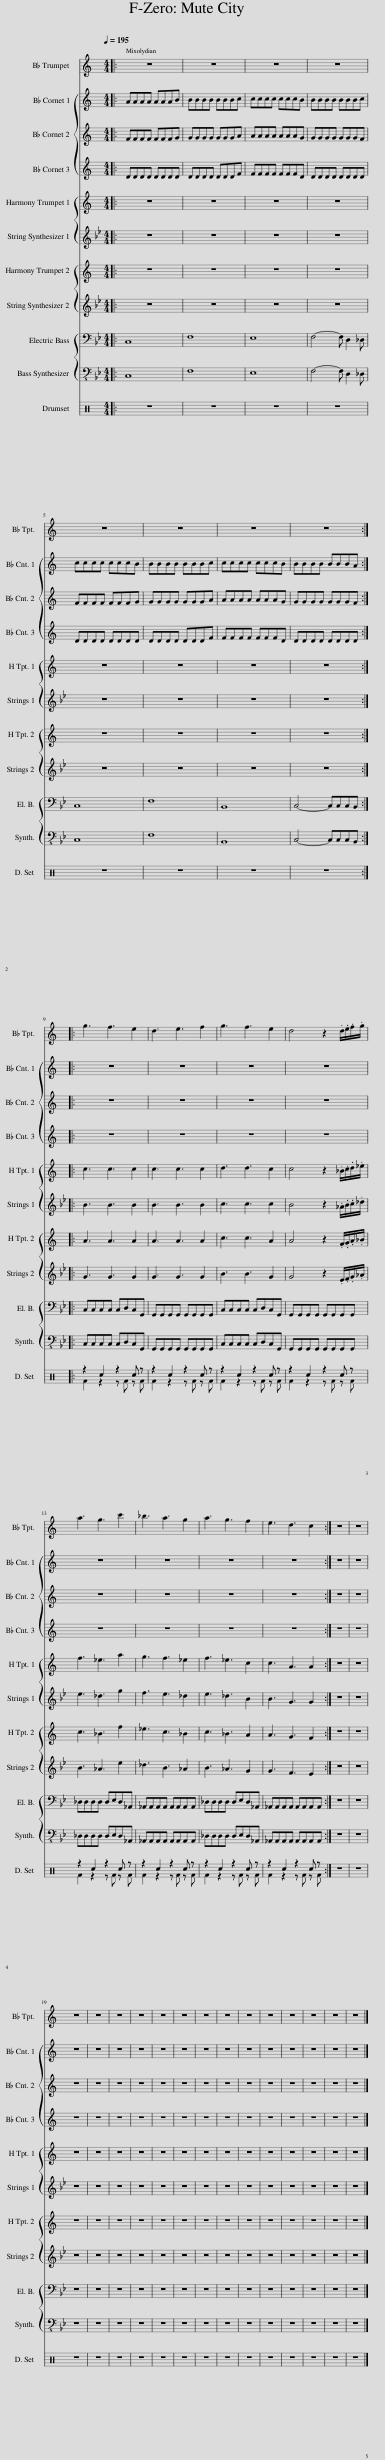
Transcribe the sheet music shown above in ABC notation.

X:1
%%score 1 { 2 3 4 } { 5 6 } { 7 8 } { 9 10 } ( 11 12 )
L:1/8
Q:1/4=195
M:4/4
I:linebreak $
K:Bb
V:1 treble transpose=-2
V:2 treble transpose=-2
V:3 treble transpose=-2
V:4 treble transpose=-2
V:5 treble transpose=-2
V:6 treble
V:7 treble transpose=-2
V:8 treble
V:9 bass transpose=-12
V:10 bass-8
V:11 perc
K:none
V:12 perc
K:none
V:1
[K:C]|: z8 | z8 | z8 | z8 |$ z8 | %5
 z8 | z8 | z8 ::$ g3 f3 e2 | d3 e3 f2 | %10
 g3 f3 e2 | d4 z2 .d/.e/.f/.g/ |$ a3 g3 c'2 | _b3 a3 g2 | a3 g3 f2 | %15
 e3 d3 c2 :| z8 | z8 |$ z8 | z8 | %20
 z8 | z8 | z8 | z8 | z8 | %25
 z8 | z8 | z8 | z8 | z8 | %30
 z8 | z8 |] %32
V:2
[K:C]|: AAAA AAAB | BBBB BBBc | cccc cccB | BBBB BBBc |$ cccc cccB | %5
 BBBB BBBc | cccc cccB | BBBB BBBA ::$ z8 | z8 | %10
 z8 | z8 |$ z8 | z8 | z8 | %15
 z8 :| z8 | z8 |$ z8 | z8 | %20
 z8 | z8 | z8 | z8 | z8 | %25
 z8 | z8 | z8 | z8 | z8 | %30
 z8 | z8 |] %32
V:3
[K:C]|: FFFF FFFG | GGGG GGGA | AAAA AAAG | GGGG GGGF |$ FFFF FFFG | %5
 GGGG GGGA | AAAA AAAG | GGGG GGGF ::$ z8 | z8 | %10
 z8 | z8 |$ z8 | z8 | z8 | %15
 z8 :| z8 | z8 |$ z8 | z8 | %20
 z8 | z8 | z8 | z8 | z8 | %25
 z8 | z8 | z8 | z8 | z8 | %30
 z8 | z8 |] %32
V:4
[K:C]|: DDDD DDDD | DDDD DDDF | FFFF FFFD | DDDD DDDD |$ DDDD DDDD | %5
 DDDD DDDF | FFFF FFFD | DDDD DDDD ::$ z8 | z8 | %10
 z8 | z8 |$ z8 | z8 | z8 | %15
 z8 :| z8 | z8 |$ z8 | z8 | %20
 z8 | z8 | z8 | z8 | z8 | %25
 z8 | z8 | z8 | z8 | z8 | %30
 z8 | z8 |] %32
V:5
[K:C]|: z8 | z8 | z8 | z8 |$ z8 | %5
 z8 | z8 | z8 ::$ c3 c3 c2 | c3 c3 c2 | %10
 d3 d3 c2 | c4 z2 ._B/.c/.d/._e/ |$ f3 _e3 a2 | g3 f3 _e2 | f3 _e3 c2 | %15
 c3 A3 A2 :| z8 | z8 |$ z8 | z8 | %20
 z8 | z8 | z8 | z8 | z8 | %25
 z8 | z8 | z8 | z8 | z8 | %30
 z8 | z8 |] %32
V:6
|: z8 | z8 | z8 | z8 |$ z8 | %5
 z8 | z8 | z8 ::$ B3 B3 B2 | B3 B3 B2 | %10
 c3 c3 c2 | B4 z2 ._A/.B/.c/._d/ |$ e3 _d3 g2 | f3 e3 _d2 | e3 _d3 B2 | %15
 B3 G3 G2 :| z8 | z8 |$ z8 | z8 | %20
 z8 | z8 | z8 | z8 | z8 | %25
 z8 | z8 | z8 | z8 | z8 | %30
 z8 | z8 |] %32
V:7
[K:C]|: z8 | z8 | z8 | z8 |$ z8 | %5
 z8 | z8 | z8 ::$ A3 A3 A2 | A3 A3 A2 | %10
 c3 c3 A2 | A4 z2 .F/.G/.A/._B/ |$ c3 _B3 f2 | _e3 c3 _B2 | c3 _B3 A2 | %15
 A3 G3 F2 :| z8 | z8 |$ z8 | z8 | %20
 z8 | z8 | z8 | z8 | z8 | %25
 z8 | z8 | z8 | z8 | z8 | %30
 z8 | z8 |] %32
V:8
|: z8 | z8 | z8 | z8 |$ z8 | %5
 z8 | z8 | z8 ::$ G3 G3 G2 | G3 G3 G2 | %10
 B3 B3 G2 | G4 z2 .E/.F/.G/._A/ |$ B3 _A3 e2 | _d3 B3 _A2 | B3 _A3 G2 | %15
 G3 F3 E2 :| z8 | z8 |$ z8 | z8 | %20
 z8 | z8 | z8 | z8 | z8 | %25
 z8 | z8 | z8 | z8 | z8 | %30
 z8 | z8 |] %32
V:9
|: C,8 | F,8 | E,8 | F,4- F, D,2 _D, |$ C,8 | %5
 F,8 | B,,8 | C,4- C,C,C,B,, ::$ C,C,C,C, C,D,C,G,, | G,,G,,G,,G,, G,,G,,G,,G,, | %10
 C,C,C,C, C,D,C,G,, | G,,G,,G,,G,, G,,G,,G,,G,, |$ _D,D,D,D, D,E,D,_A,, | _A,,A,,A,,A,, A,,A,,A,,A,, | _D,D,D,D, D,E,D,_A,, | %15
 _A,,A,,A,,A,, A,,A,,A,,A,, :| z8 | z8 |$ z8 | z8 | %20
 z8 | z8 | z8 | z8 | z8 | %25
 z8 | z8 | z8 | z8 | z8 | %30
 z8 | z8 |] %32
V:10
|: C,8 | F,8 | E,8 | F,4- F, D,2 _D, |$ C,8 | %5
 F,8 | B,,8 | C,4- C,C,C,B,, ::$ C,C,C,C, C,D,C,G,, | G,,G,,G,,G,, G,,G,,G,,G,, | %10
 C,C,C,C, C,D,C,G,, | G,,G,,G,,G,, G,,G,,G,,G,, |$ _D,D,D,D, D,E,D,_A,, | _A,,A,,A,,A,, A,,A,,A,,A,, | _D,D,D,D, D,E,D,_A,, | %15
 _A,,A,,A,,A,, A,,A,,A,,A,, :| z8 | z8 |$ z8 | z8 | %20
 z8 | z8 | z8 | z8 | z8 | %25
 z8 | z8 | z8 | z8 | z8 | %30
 z8 | z8 |] %32
V:11
[K:C]|: z8 | z8 | z8 | z8 |$ z8 | %5
 z8 | z8 | z8 ::$ z2 c2 z2 c z | z2 c2 z2 c z | %10
 z2 c2 z2 c z | z2 c2 z2 c z |$ z2 c2 z2 c z | z2 c2 z2 c z | z2 c2 z2 c z | %15
 z2 c2 z2 c z :| z8 | z8 |$ z8 | z8 | %20
 z8 | z8 | z8 | z8 | z8 | %25
 z8 | z8 | z8 | z8 | z8 | %30
 z8 | z8 |] %32
V:12
[K:C]|: x8 | x8 | x8 | x8 |$ x8 | %5
 x8 | x8 | x8 ::$ F2 z2 z F z F | F2 z2 z F z F | %10
 F2 z2 z F z F | F2 z2 z F z F |$ F2 z2 z F z F | F2 z2 z F z F | F2 z2 z F z F | %15
 F2 z2 z F z F :| x8 | x8 |$ x8 | x8 | %20
 x8 | x8 | x8 | x8 | x8 | %25
 x8 | x8 | x8 | x8 | x8 | %30
 x8 | x8 |] %32
